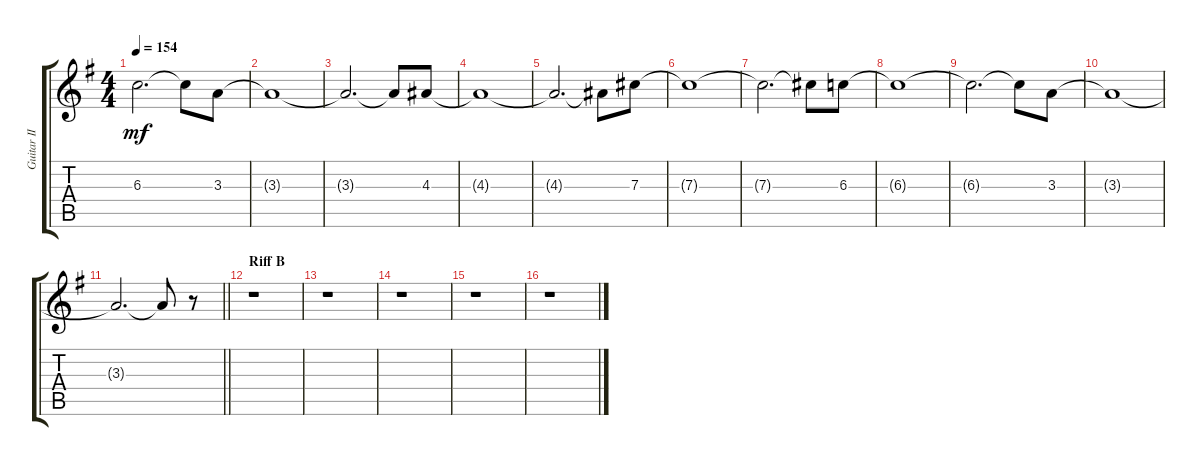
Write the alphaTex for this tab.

\track ("Guitar II" "Guitar II") {instrument distortionguitar}
\staff {score tabs}
\tuning (Eb4 Bb3 Gb3 Db3 Ab2 Eb2) {hide}
\ts (4 4)
\tempo 154
\clef g2
\ks eminor
6.3{t}.2{d dy mf} 6.3{t}.8 3.3.8 |
3.3{t}.1 |
3.3{t}.2{d} 3.3{t}.8 4.3.8 |
4.3{t}.1 |
4.3{t}.2{d} 4.3{t}.8 7.3.8 |
7.3{t}.1 |
7.3{t}.2{d} 7.3{t}.8 6.3.8 |
6.3{t}.1 |
6.3{t}.2{d} 6.3{t}.8 3.3.8 |
3.3{t}.1 |
\barLineRight lightlight
3.3{t}.2{d} 3.3{t}.8 r.8 |
\section ("" "Riff B")
r.1 |
r.1 |
r.1 |
r.1 |
r.1
